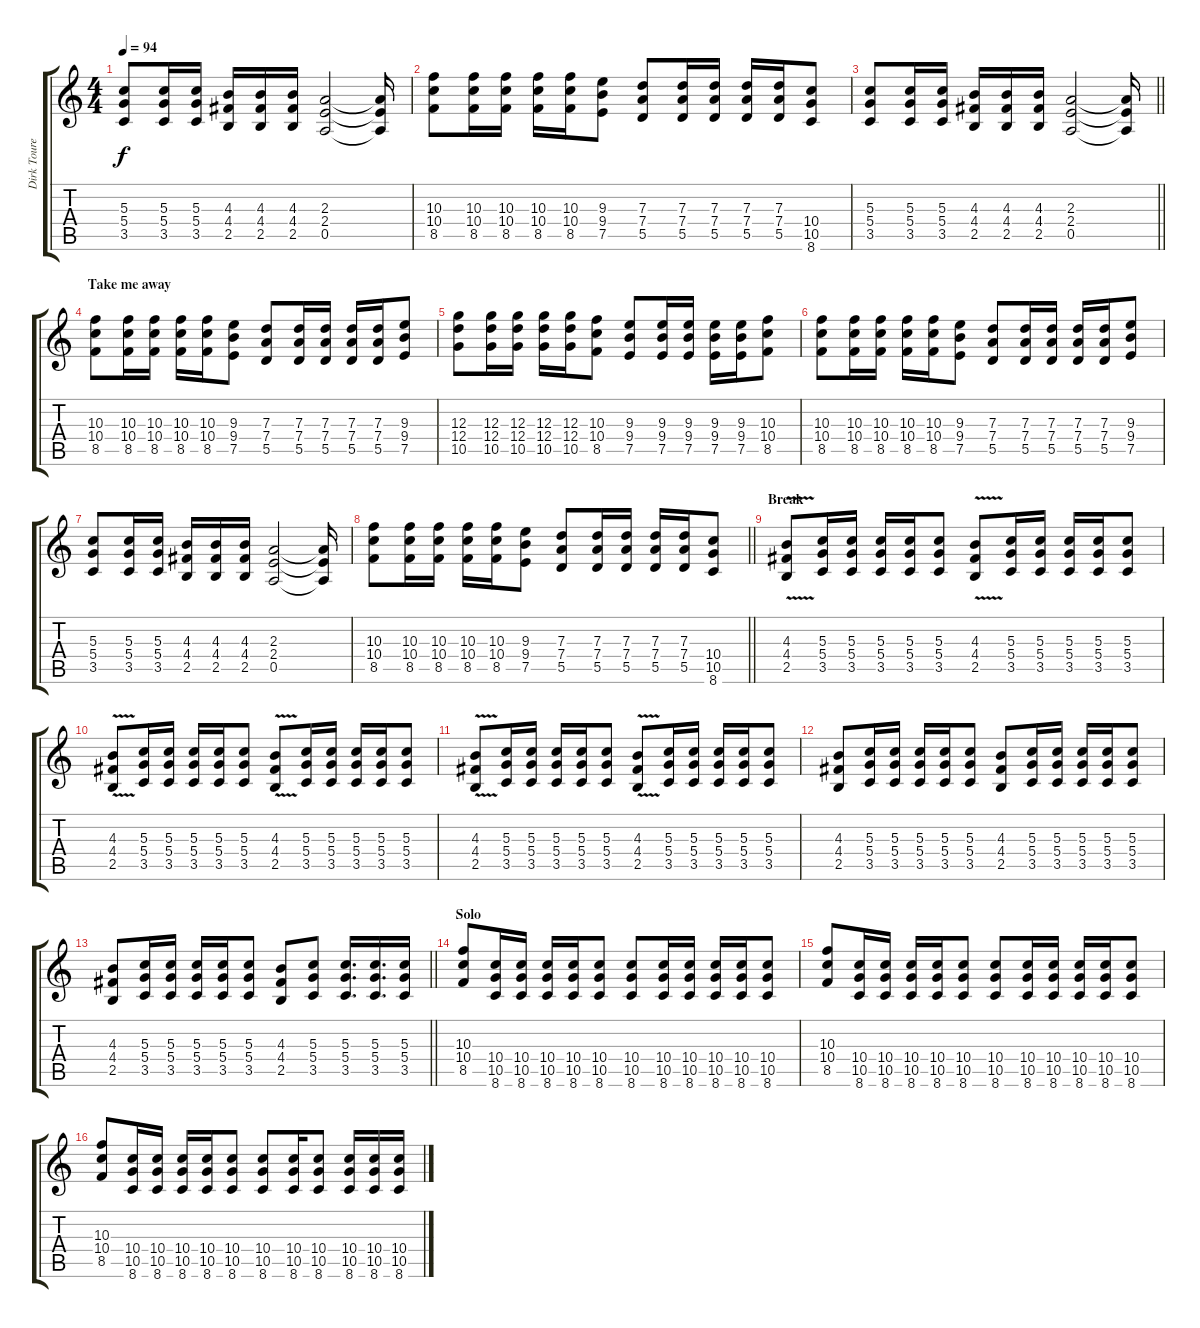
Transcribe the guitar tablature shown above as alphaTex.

\track ("Dirk Tourette" "Dirk Toure") {instrument overdrivenguitar}
\staff {score tabs}
\tuning (E4 B3 G3 D3 A2 E2) {hide}
\ts (4 4)
\tempo 94
\clef g2
\ks c
(5.3 5.4 3.5).8{dy f} (5.3 5.4 3.5).16 (5.3 5.4 3.5).16 (4.3 4.4 2.5).16 (4.3 4.4 2.5).16 (4.3 4.4 2.5).16 (2.3 2.4 0.5).2 (2.3{t} 2.4{t} 0.5{t}).16 |
(10.3 10.4 8.5).8 (10.3 10.4 8.5).16 (10.3 10.4 8.5).16 (10.3 10.4 8.5).16 (10.3 10.4 8.5).16 (9.3 9.4 7.5).8 (7.3 7.4 5.5).8 (7.3 7.4 5.5).16 (7.3 7.4 5.5).16 (7.3 7.4 5.5).16 (7.3 7.4 5.5).16 (10.4 10.5 8.6).8 |
\barLineRight lightlight
(5.3 5.4 3.5).8 (5.3 5.4 3.5).16 (5.3 5.4 3.5).16 (4.3 4.4 2.5).16 (4.3 4.4 2.5).16 (4.3 4.4 2.5).16 (2.3 2.4 0.5).2 (2.3{t} 2.4{t} 0.5{t}).16 |
\section ("" "Take me away")
(10.3 10.4 8.5).8 (10.3 10.4 8.5).16 (10.3 10.4 8.5).16 (10.3 10.4 8.5).16 (10.3 10.4 8.5).16 (9.3 9.4 7.5).8 (7.3 7.4 5.5).8 (7.3 7.4 5.5).16 (7.3 7.4 5.5).16 (7.3 7.4 5.5).16 (7.3 7.4 5.5).16 (9.3 9.4 7.5).8 |
(12.3 12.4 10.5).8 (12.3 12.4 10.5).16 (12.3 12.4 10.5).16 (12.3 12.4 10.5).16 (12.3 12.4 10.5).16 (10.3 10.4 8.5).8 (9.3 9.4 7.5).8 (9.3 9.4 7.5).16 (9.3 9.4 7.5).16 (9.3 9.4 7.5).16 (9.3 9.4 7.5).16 (10.3 10.4 8.5).8 |
(10.3 10.4 8.5).8 (10.3 10.4 8.5).16 (10.3 10.4 8.5).16 (10.3 10.4 8.5).16 (10.3 10.4 8.5).16 (9.3 9.4 7.5).8 (7.3 7.4 5.5).8 (7.3 7.4 5.5).16 (7.3 7.4 5.5).16 (7.3 7.4 5.5).16 (7.3 7.4 5.5).16 (9.3 9.4 7.5).8 |
(5.3 5.4 3.5).8 (5.3 5.4 3.5).16 (5.3 5.4 3.5).16 (4.3 4.4 2.5).16 (4.3 4.4 2.5).16 (4.3 4.4 2.5).16 (2.3 2.4 0.5).2 (2.3{t} 2.4{t} 0.5{t}).16 |
\barLineRight lightlight
(10.3 10.4 8.5).8 (10.3 10.4 8.5).16 (10.3 10.4 8.5).16 (10.3 10.4 8.5).16 (10.3 10.4 8.5).16 (9.3 9.4 7.5).8 (7.3 7.4 5.5).8 (7.3 7.4 5.5).16 (7.3 7.4 5.5).16 (7.3 7.4 5.5).16 (7.3 7.4 5.5).16 (10.4 10.5 8.6).8 |
\section ("" "Break")
(4.3{v} 4.4{v} 2.5{v}).8 (5.3 5.4 3.5).16 (5.3 5.4 3.5).16 (5.3 5.4 3.5).16 (5.3 5.4 3.5).16 (5.3 5.4 3.5).8 (4.3{v} 4.4{v} 2.5{v}).8 (5.3 5.4 3.5).16 (5.3 5.4 3.5).16 (5.3 5.4 3.5).16 (5.3 5.4 3.5).16 (5.3 5.4 3.5).8 |
(4.3{v} 4.4{v} 2.5{v}).8 (5.3 5.4 3.5).16 (5.3 5.4 3.5).16 (5.3 5.4 3.5).16 (5.3 5.4 3.5).16 (5.3 5.4 3.5).8 (4.3{v} 4.4{v} 2.5{v}).8 (5.3 5.4 3.5).16 (5.3 5.4 3.5).16 (5.3 5.4 3.5).16 (5.3 5.4 3.5).16 (5.3 5.4 3.5).8 |
(4.3{v} 4.4{v} 2.5{v}).8 (5.3 5.4 3.5).16 (5.3 5.4 3.5).16 (5.3 5.4 3.5).16 (5.3 5.4 3.5).16 (5.3 5.4 3.5).8 (4.3{v} 4.4{v} 2.5{v}).8 (5.3 5.4 3.5).16 (5.3 5.4 3.5).16 (5.3 5.4 3.5).16 (5.3 5.4 3.5).16 (5.3 5.4 3.5).8 |
(4.3 4.4 2.5).8 (5.3 5.4 3.5).16 (5.3 5.4 3.5).16 (5.3 5.4 3.5).16 (5.3 5.4 3.5).16 (5.3 5.4 3.5).8 (4.3 4.4 2.5).8 (5.3 5.4 3.5).16 (5.3 5.4 3.5).16 (5.3 5.4 3.5).16 (5.3 5.4 3.5).16 (5.3 5.4 3.5).8 |
\barLineRight lightlight
(4.3 4.4 2.5).8 (5.3 5.4 3.5).16 (5.3 5.4 3.5).16 (5.3 5.4 3.5).16 (5.3 5.4 3.5).16 (5.3 5.4 3.5).8 (4.3 4.4 2.5).8 (5.3 5.4 3.5).8 (5.3 5.4 3.5).16{d} (5.3 5.4 3.5).16{d} (5.3 5.4 3.5).16 |
\section ("" "Solo")
(10.3 10.4 8.5).8 (10.4 10.5 8.6).16 (10.4 10.5 8.6).16 (10.4 10.5 8.6).16 (10.4 10.5 8.6).16 (10.4 10.5 8.6).8 (10.4 10.5 8.6).8 (10.4 10.5 8.6).16 (10.4 10.5 8.6).16 (10.4 10.5 8.6).16 (10.4 10.5 8.6).16 (10.4 10.5 8.6).8 |
(10.3 10.4 8.5).8 (10.4 10.5 8.6).16 (10.4 10.5 8.6).16 (10.4 10.5 8.6).16 (10.4 10.5 8.6).16 (10.4 10.5 8.6).8 (10.4 10.5 8.6).8 (10.4 10.5 8.6).16 (10.4 10.5 8.6).16 (10.4 10.5 8.6).16 (10.4 10.5 8.6).16 (10.4 10.5 8.6).8 |
(10.3 10.4 8.5).8 (10.4 10.5 8.6).16 (10.4 10.5 8.6).16 (10.4 10.5 8.6).16 (10.4 10.5 8.6).16 (10.4 10.5 8.6).8 (10.4 10.5 8.6).8 (10.4 10.5 8.6).16 (10.4 10.5 8.6).8 (10.4 10.5 8.6).16 (10.4 10.5 8.6).16 (10.4 10.5 8.6).16
